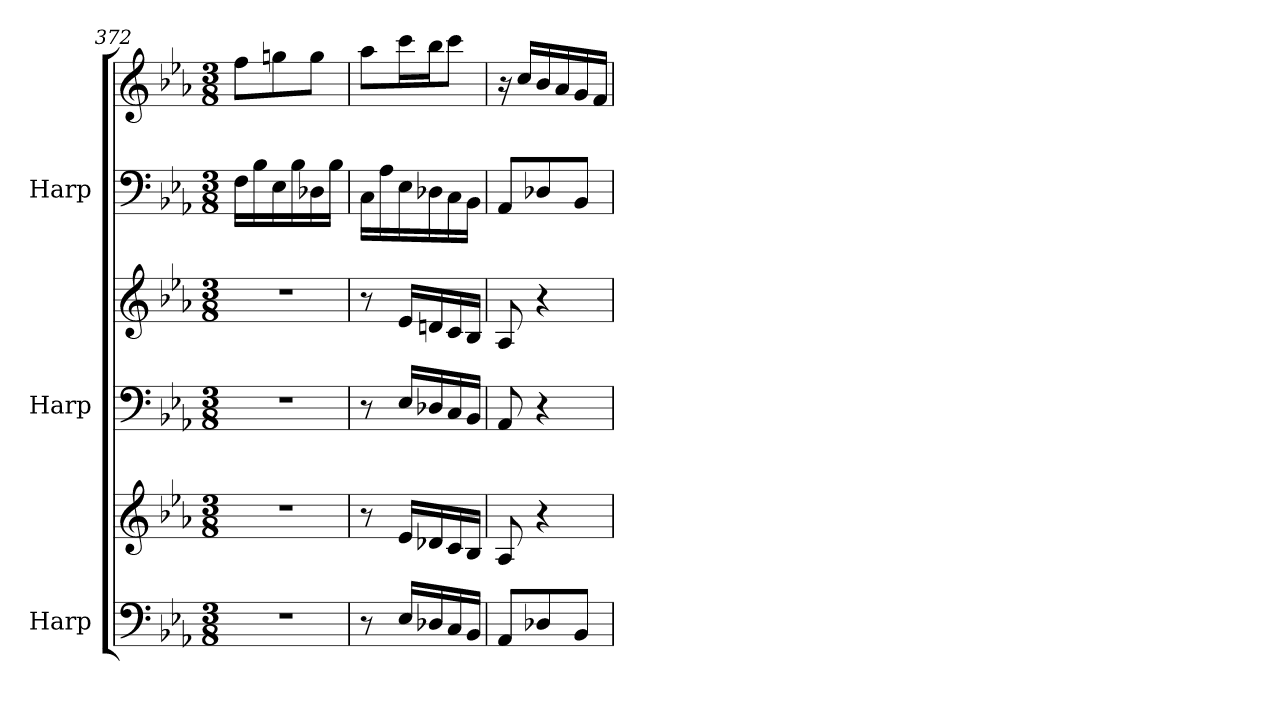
**kern	**kern	**kern	**kern	**kern	**kern
*part3	*part3	*part2	*part2	*part1	*part1
*staff6	*staff5	*staff4	*staff3	*staff2	*staff1
*I"Harp	*	*I"Harp	*	*I"Harp	*
*I'Hp	*	*I'Hp	*	*I'Hp	*
*clefF4	*clefG2	*clefF4	*clefG2	*clefF4	*clefG2
*k[b-e-a-]	*k[b-e-a-]	*k[b-e-a-]	*k[b-e-a-]	*k[b-e-a-]	*k[b-e-a-]
*M3/8	*M3/8	*M3/8	*M3/8	*M3/8	*M3/8
=372	=372	=372	=372	=372	=372
4.r	4.r	4.r	4.r	16F\LL	8ff\L
.	.	.	.	16B-\	.
.	.	.	.	16E-\	8ggn\
.	.	.	.	16B-\	.
.	.	.	.	16D-X\	8gg\J
.	.	.	.	16B-\JJ	.
=373	=373	=373	=373	=373	=373
8r	8r	8r	8r	16C\LL	8aa-\L
.	.	.	.	16A-\	.
16E-/LL	16e-/LL	16E-/LL	16e-/LL	16E-\	16ccc\L
16D-X/	16d-X/	16D-X/	16dn/	16D-X\	16bb-\J
16C/	16c/	16C/	16c/	16C\	8ccc\J
16BB-/JJ	16B-/JJ	16BB-/JJ	16B-/JJ	16BB-\JJ	.
=374	=374	=374	=374	=374	=374
8AA-/L	8A-/	8AA-/	8A-/	8AA-/L	16r
.	.	.	.	.	16cc/LL
8D-X/	4r	4r	4r	8D-X/	16b-/
.	.	.	.	.	16a-/
8BB-/J	.	.	.	8BB-/J	16g/
.	.	.	.	.	16f/JJ
=	=	=	=	=	=
*-	*-	*-	*-	*-	*-
